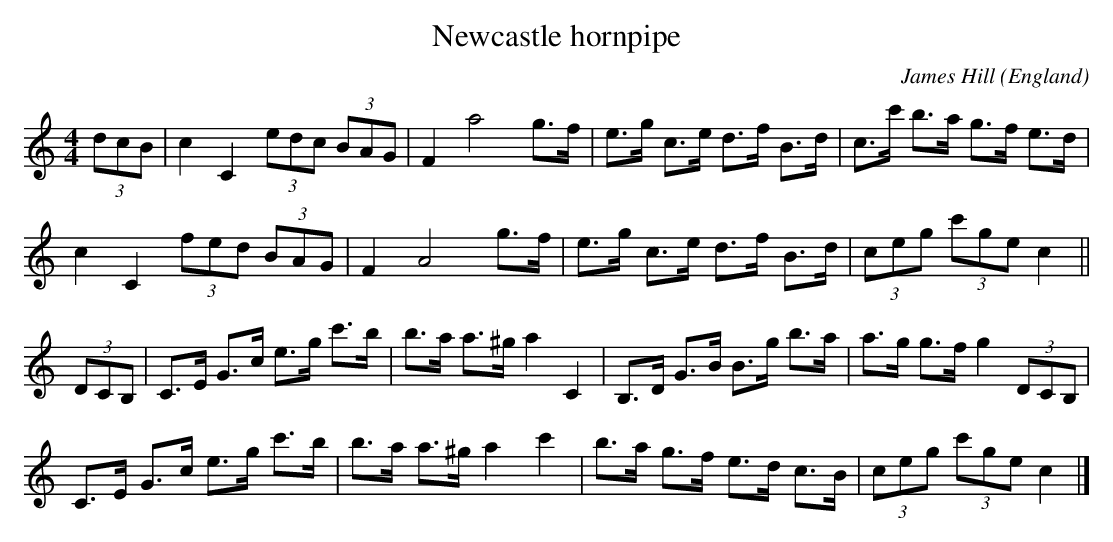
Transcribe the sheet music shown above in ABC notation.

X:1
T:Newcastle hornpipe
O:England
M:4/4
C:James Hill
K:C
(3dcB|\
c2C2 (3edc (3BAG|F2a4 g>f|\
e>g c>e d>f B>d|c>c' b>a g>f e>d|
c2C2 (3fed (3BAG|F2A4 g>f|\
e>g c>e d>f B>d|(3ceg (3c'ge c2||
(3DCB,|\
C>E G>c e>g c'>b|b>a a>^g a2C2|\
B,>D G>B B>g b>a|a>g g>f g2 (3DCB,|
C>E G>c e>g c'>b|b>a a>^g a2 c'2|\
b>a g>f e>d c>B|(3ceg (3c'ge c2|]
